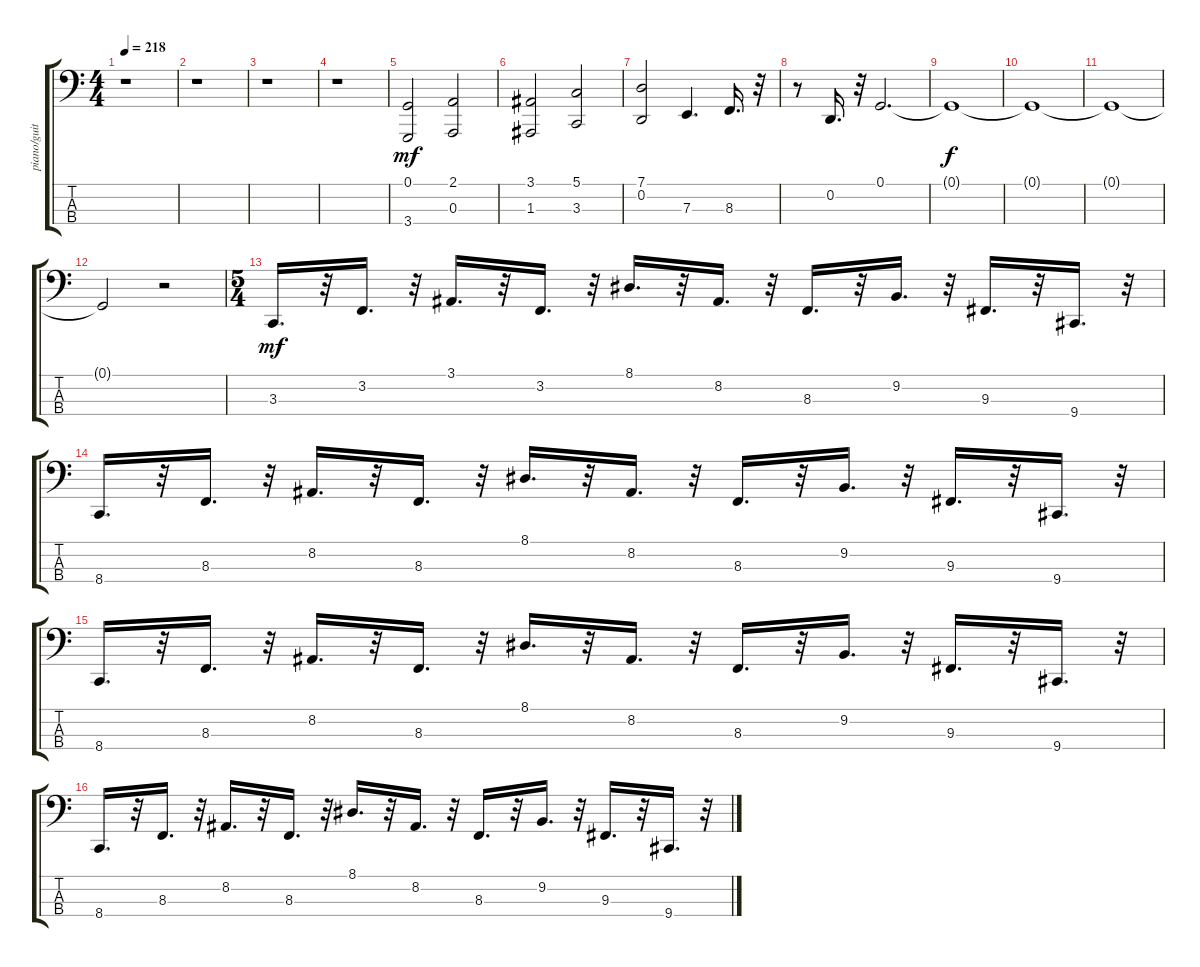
\track ("piano/guit/bass/syn " "piano/guit") {instrument brightacousticpiano}
\staff {score tabs}
\tuning (G2 D2 A1 E1) {hide}
\ts (4 4)
\tempo 218
\clef f4
\ks c
r.1{dy mf} |
r.1 |
r.1 |
r.1 |
(0.1 3.4).2 (2.1 0.3).2 |
(3.1 1.3).2 (5.1 3.3).2 |
(7.1 0.2).2 7.3.4{d} 8.3.16{d} r.32 |
r.8 0.2.16{d} r.32 0.1.2{d} |
0.1{t}.1{dy f} |
0.1{t}.1 |
0.1{t}.1 |
0.1{t}.2 r.2 |
\ts (5 4)
3.3.16{d dy mf} r.32 3.2.16{d} r.32 3.1.16{d} r.32 3.2.16{d} r.32 8.1.16{d} r.32 8.2.16{d} r.32 8.3.16{d} r.32 9.2.16{d} r.32 9.3.16{d} r.32 9.4.16{d} r.32 |
8.4.16{d} r.32 8.3.16{d} r.32 8.2.16{d} r.32 8.3.16{d} r.32 8.1.16{d} r.32 8.2.16{d} r.32 8.3.16{d} r.32 9.2.16{d} r.32 9.3.16{d} r.32 9.4.16{d} r.32 |
8.4.16{d} r.32 8.3.16{d} r.32 8.2.16{d} r.32 8.3.16{d} r.32 8.1.16{d} r.32 8.2.16{d} r.32 8.3.16{d} r.32 9.2.16{d} r.32 9.3.16{d} r.32 9.4.16{d} r.32 |
8.4.16{d} r.32 8.3.16{d} r.32 8.2.16{d} r.32 8.3.16{d} r.32 8.1.16{d} r.32 8.2.16{d} r.32 8.3.16{d} r.32 9.2.16{d} r.32 9.3.16{d} r.32 9.4.16{d} r.32
